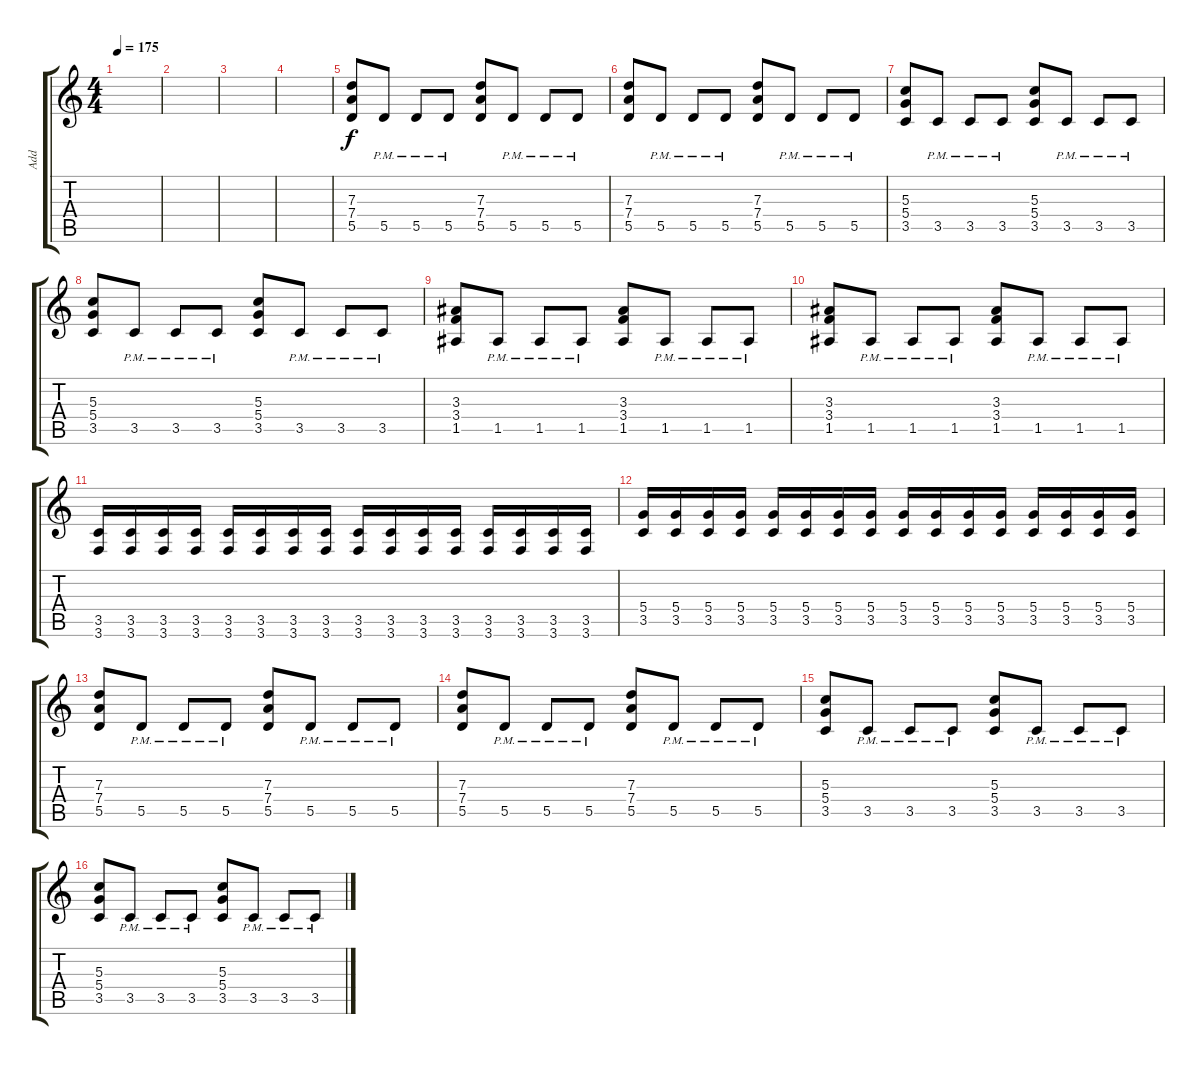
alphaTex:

\track ("Add" "Add") {instrument distortionguitar}
\staff {score tabs}
\tuning (E4 B3 G3 D3 A2 D2) {hide}
\ts (4 4)
\tempo 175
\clef g2
\ks c
|
|
|
|
(7.3 7.4 5.5).8 5.5{pm}.8 5.5{pm}.8 5.5{pm}.8 (7.3 7.4 5.5).8 5.5{pm}.8 5.5{pm}.8 5.5{pm}.8 |
(7.3 7.4 5.5).8 5.5{pm}.8 5.5{pm}.8 5.5{pm}.8 (7.3 7.4 5.5).8 5.5{pm}.8 5.5{pm}.8 5.5{pm}.8 |
(5.3 5.4 3.5).8 3.5{pm}.8 3.5{pm}.8 3.5{pm}.8 (5.3 5.4 3.5).8 3.5{pm}.8 3.5{pm}.8 3.5{pm}.8 |
(5.3 5.4 3.5).8 3.5{pm}.8 3.5{pm}.8 3.5{pm}.8 (5.3 5.4 3.5).8 3.5{pm}.8 3.5{pm}.8 3.5{pm}.8 |
(3.3 3.4 1.5).8 1.5{pm}.8 1.5{pm}.8 1.5{pm}.8 (3.3 3.4 1.5).8 1.5{pm}.8 1.5{pm}.8 1.5{pm}.8 |
(3.3 3.4 1.5).8 1.5{pm}.8 1.5{pm}.8 1.5{pm}.8 (3.3 3.4 1.5).8 1.5{pm}.8 1.5{pm}.8 1.5{pm}.8 |
(3.5 3.6).16 (3.5 3.6).16 (3.5 3.6).16 (3.5 3.6).16 (3.5 3.6).16 (3.5 3.6).16 (3.5 3.6).16 (3.5 3.6).16 (3.5 3.6).16 (3.5 3.6).16 (3.5 3.6).16 (3.5 3.6).16 (3.5 3.6).16 (3.5 3.6).16 (3.5 3.6).16 (3.5 3.6).16 |
(5.4 3.5).16 (5.4 3.5).16 (5.4 3.5).16 (5.4 3.5).16 (5.4 3.5).16 (5.4 3.5).16 (5.4 3.5).16 (5.4 3.5).16 (5.4 3.5).16 (5.4 3.5).16 (5.4 3.5).16 (5.4 3.5).16 (5.4 3.5).16 (5.4 3.5).16 (5.4 3.5).16 (5.4 3.5).16 |
(7.3 7.4 5.5).8 5.5{pm}.8 5.5{pm}.8 5.5{pm}.8 (7.3 7.4 5.5).8 5.5{pm}.8 5.5{pm}.8 5.5{pm}.8 |
(7.3 7.4 5.5).8 5.5{pm}.8 5.5{pm}.8 5.5{pm}.8 (7.3 7.4 5.5).8 5.5{pm}.8 5.5{pm}.8 5.5{pm}.8 |
(5.3 5.4 3.5).8 3.5{pm}.8 3.5{pm}.8 3.5{pm}.8 (5.3 5.4 3.5).8 3.5{pm}.8 3.5{pm}.8 3.5{pm}.8 |
(5.3 5.4 3.5).8 3.5{pm}.8 3.5{pm}.8 3.5{pm}.8 (5.3 5.4 3.5).8 3.5{pm}.8 3.5{pm}.8 3.5{pm}.8
